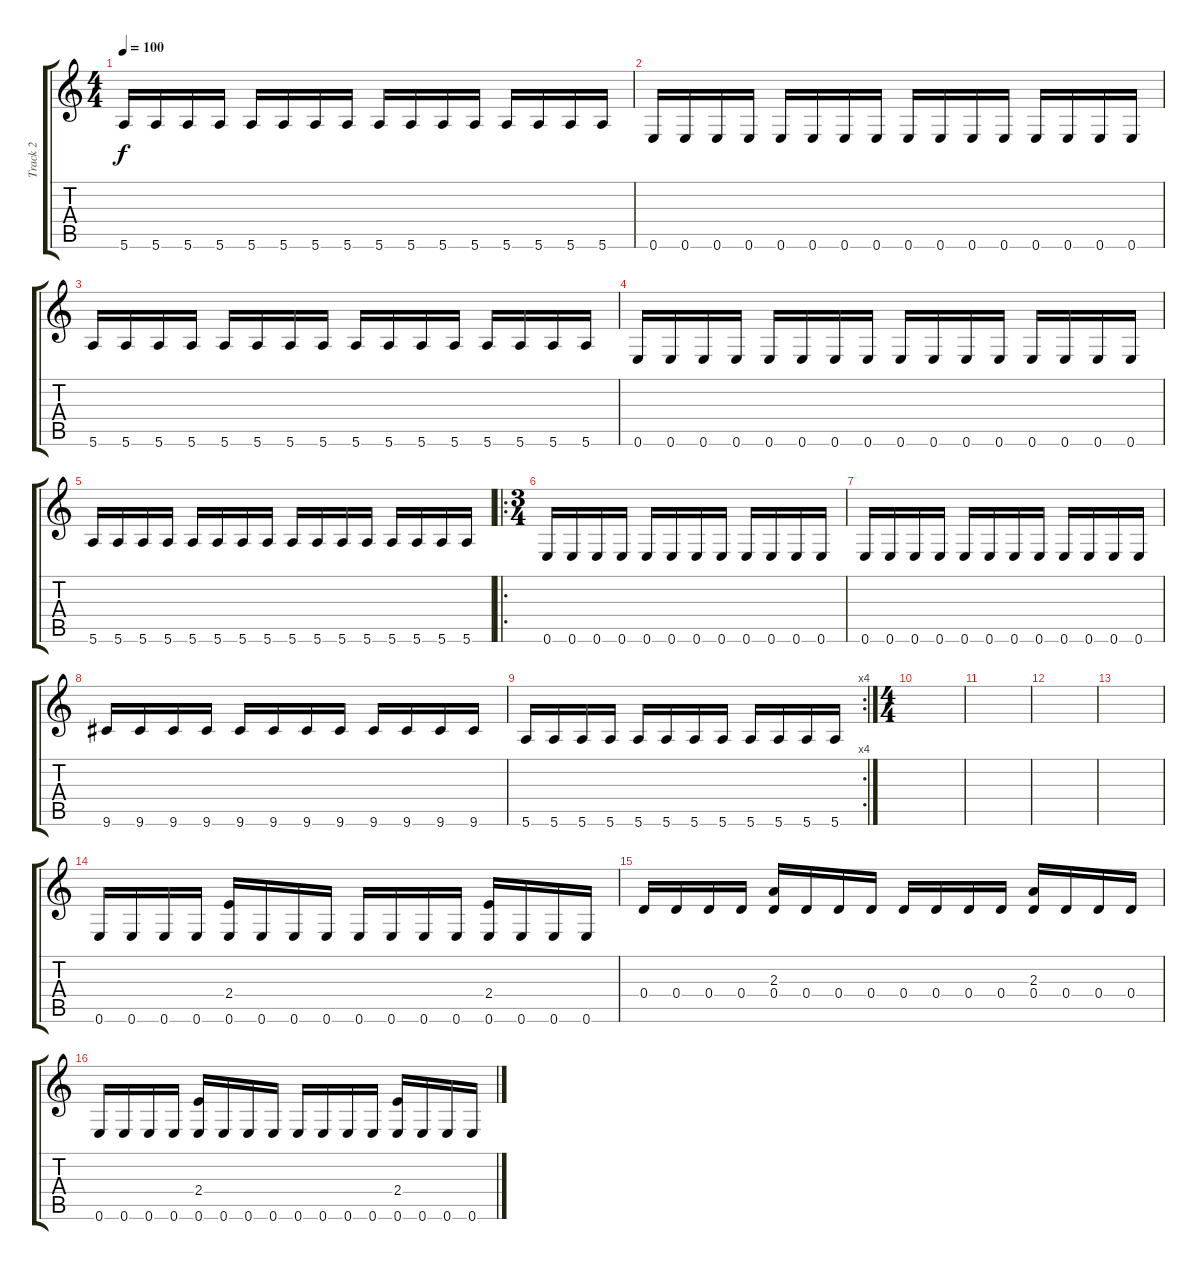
\track ("Track 2" "Track 2") {instrument electricbasspick}
\staff {score tabs}
\tuning (E4 B3 G3 D3 A2 E2) {hide}
\ts (4 4)
\tempo 100
\clef g2
\ks c
5.6.16{dy f} 5.6.16 5.6.16 5.6.16 5.6.16 5.6.16 5.6.16 5.6.16 5.6.16 5.6.16 5.6.16 5.6.16 5.6.16 5.6.16 5.6.16 5.6.16 |
0.6.16 0.6.16 0.6.16 0.6.16 0.6.16 0.6.16 0.6.16 0.6.16 0.6.16 0.6.16 0.6.16 0.6.16 0.6.16 0.6.16 0.6.16 0.6.16 |
5.6.16 5.6.16 5.6.16 5.6.16 5.6.16 5.6.16 5.6.16 5.6.16 5.6.16 5.6.16 5.6.16 5.6.16 5.6.16 5.6.16 5.6.16 5.6.16 |
0.6.16 0.6.16 0.6.16 0.6.16 0.6.16 0.6.16 0.6.16 0.6.16 0.6.16 0.6.16 0.6.16 0.6.16 0.6.16 0.6.16 0.6.16 0.6.16 |
5.6.16 5.6.16 5.6.16 5.6.16 5.6.16 5.6.16 5.6.16 5.6.16 5.6.16 5.6.16 5.6.16 5.6.16 5.6.16 5.6.16 5.6.16 5.6.16 |
\ro
\ts (3 4)
0.6.16 0.6.16 0.6.16 0.6.16 0.6.16 0.6.16 0.6.16 0.6.16 0.6.16 0.6.16 0.6.16 0.6.16 |
0.6.16 0.6.16 0.6.16 0.6.16 0.6.16 0.6.16 0.6.16 0.6.16 0.6.16 0.6.16 0.6.16 0.6.16 |
9.6.16 9.6.16 9.6.16 9.6.16 9.6.16 9.6.16 9.6.16 9.6.16 9.6.16 9.6.16 9.6.16 9.6.16 |
\rc 4
5.6.16 5.6.16 5.6.16 5.6.16 5.6.16 5.6.16 5.6.16 5.6.16 5.6.16 5.6.16 5.6.16 5.6.16 |
\ts (4 4)
|
|
|
|
0.6.16 0.6.16 0.6.16 0.6.16 (2.4 0.6).16 0.6.16 0.6.16 0.6.16 0.6.16 0.6.16 0.6.16 0.6.16 (2.4 0.6).16 0.6.16 0.6.16 0.6.16 |
0.4.16 0.4.16 0.4.16 0.4.16 (2.3 0.4).16 0.4.16 0.4.16 0.4.16 0.4.16 0.4.16 0.4.16 0.4.16 (2.3 0.4).16 0.4.16 0.4.16 0.4.16 |
0.6.16 0.6.16 0.6.16 0.6.16 (2.4 0.6).16 0.6.16 0.6.16 0.6.16 0.6.16 0.6.16 0.6.16 0.6.16 (2.4 0.6).16 0.6.16 0.6.16 0.6.16
